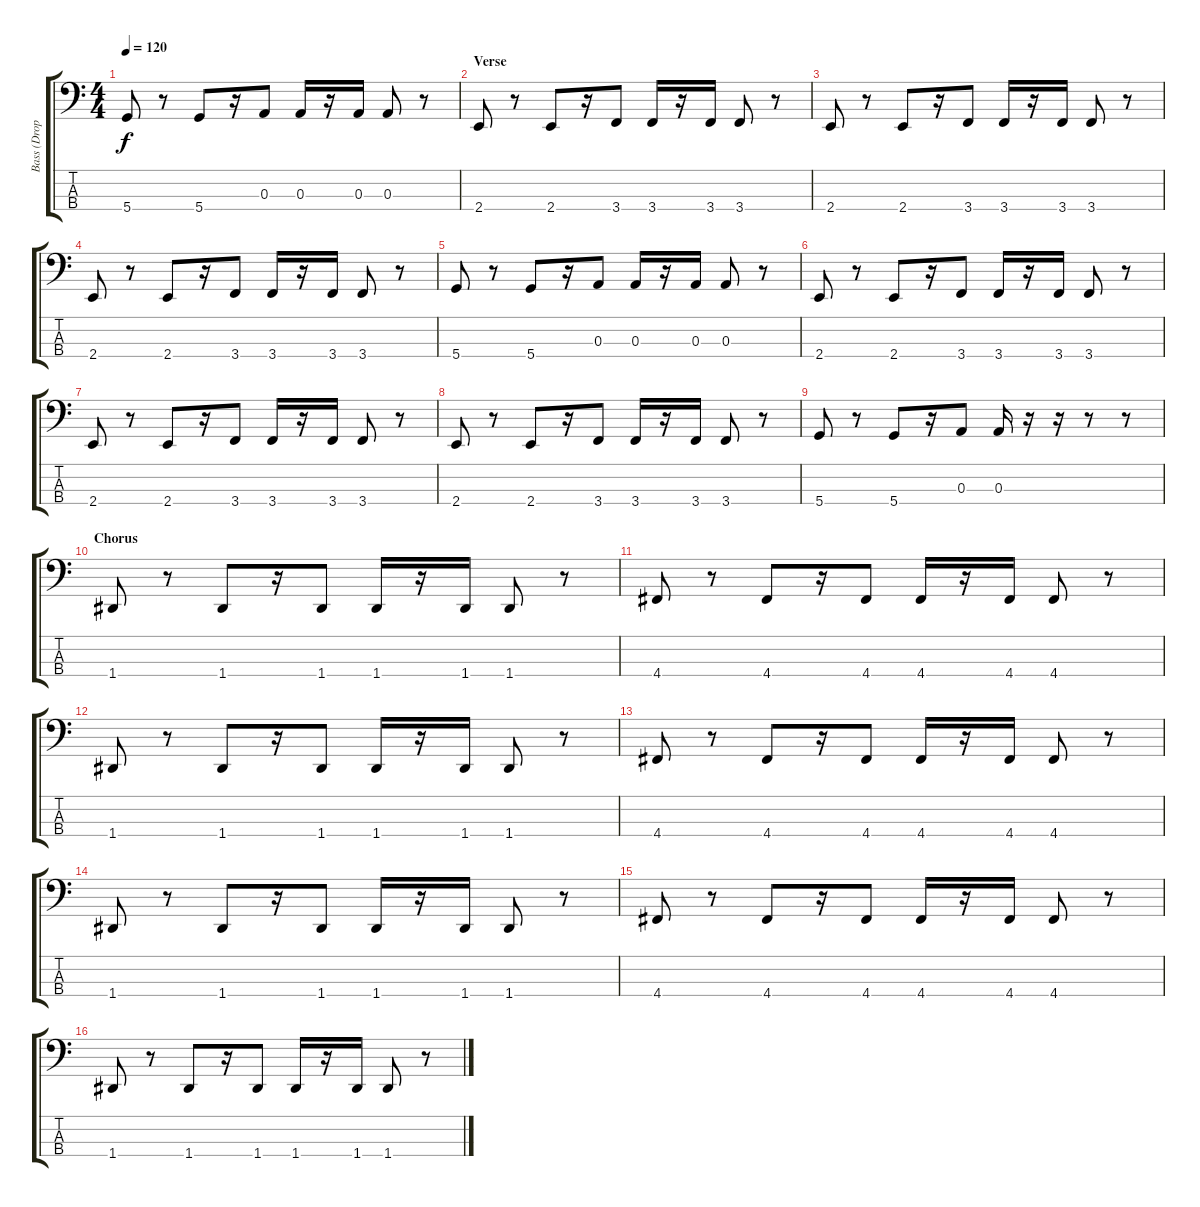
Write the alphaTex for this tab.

\track ("Bass (Drop D)" "Bass (Drop") {instrument electricbassfinger}
\staff {score tabs}
\tuning (G2 D2 A1 D1) {hide}
\ts (4 4)
\tempo 120
\clef f4
\ks c
5.4.8{dy f} r.8 5.4.8 r.16 0.3.8 0.3.16 r.16 0.3.16 0.3.8 r.8 |
\section ("" "Verse")
2.4.8 r.8 2.4.8 r.16 3.4.8 3.4.16 r.16 3.4.16 3.4.8 r.8 |
2.4.8 r.8 2.4.8 r.16 3.4.8 3.4.16 r.16 3.4.16 3.4.8 r.8 |
2.4.8 r.8 2.4.8 r.16 3.4.8 3.4.16 r.16 3.4.16 3.4.8 r.8 |
5.4.8 r.8 5.4.8 r.16 0.3.8 0.3.16 r.16 0.3.16 0.3.8 r.8 |
2.4.8 r.8 2.4.8 r.16 3.4.8 3.4.16 r.16 3.4.16 3.4.8 r.8 |
2.4.8 r.8 2.4.8 r.16 3.4.8 3.4.16 r.16 3.4.16 3.4.8 r.8 |
2.4.8 r.8 2.4.8 r.16 3.4.8 3.4.16 r.16 3.4.16 3.4.8 r.8 |
5.4.8 r.8 5.4.8 r.16 0.3.8 0.3.16 r.16 r.16 r.8 r.8 |
\section ("" "Chorus")
1.4.8 r.8 1.4.8 r.16 1.4.8 1.4.16 r.16 1.4.16 1.4.8 r.8 |
4.4.8 r.8 4.4.8 r.16 4.4.8 4.4.16 r.16 4.4.16 4.4.8 r.8 |
1.4.8 r.8 1.4.8 r.16 1.4.8 1.4.16 r.16 1.4.16 1.4.8 r.8 |
4.4.8 r.8 4.4.8 r.16 4.4.8 4.4.16 r.16 4.4.16 4.4.8 r.8 |
1.4.8 r.8 1.4.8 r.16 1.4.8 1.4.16 r.16 1.4.16 1.4.8 r.8 |
4.4.8 r.8 4.4.8 r.16 4.4.8 4.4.16 r.16 4.4.16 4.4.8 r.8 |
1.4.8 r.8 1.4.8 r.16 1.4.8 1.4.16 r.16 1.4.16 1.4.8 r.8
